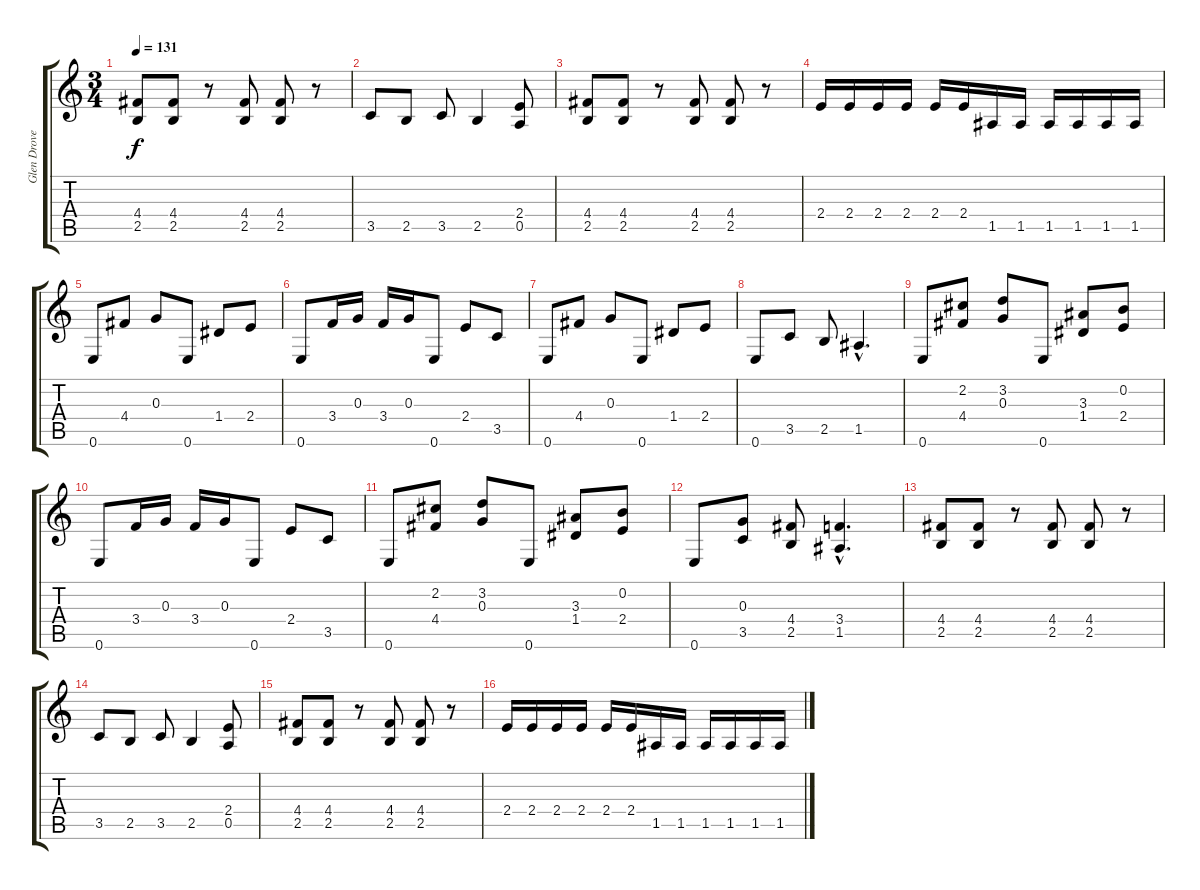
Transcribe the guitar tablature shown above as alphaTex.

\track ("Glen Drover" "Glen Drove") {instrument overdrivenguitar}
\staff {score tabs}
\tuning (E4 B3 G3 D3 A2 E2) {hide}
\ts (3 4)
\tempo 131
\clef g2
\ks c
(4.4 2.5).8{dy f} (4.4 2.5).8 r.8 (4.4 2.5).8 (4.4 2.5).8 r.8 |
3.5.8 2.5.8 3.5.8 2.5.4 (2.4 0.5).8 |
(4.4 2.5).8 (4.4 2.5).8 r.8 (4.4 2.5).8 (4.4 2.5).8 r.8 |
2.4.16 2.4.16 2.4.16 2.4.16 2.4.16 2.4.16 1.5.16 1.5.16 1.5.16 1.5.16 1.5.16 1.5.16 |
0.6.8 4.4.8 0.3.8 0.6.8 1.4.8 2.4.8 |
0.6.8 3.4.16 0.3.16 3.4.16 0.3.16 0.6.8 2.4.8 3.5.8 |
0.6.8 4.4.8 0.3.8 0.6.8 1.4.8 2.4.8 |
0.6.8 3.5.8 2.5.8 1.5{hac}.4{d} |
0.6.8 (2.2 4.4).8 (3.2 0.3).8 0.6.8 (3.3 1.4).8 (0.2 2.4).8 |
0.6.8 3.4.16 0.3.16 3.4.16 0.3.16 0.6.8 2.4.8 3.5.8 |
0.6.8 (2.2 4.4).8 (3.2 0.3).8 0.6.8 (3.3 1.4).8 (0.2 2.4).8 |
0.6.8 (0.3 3.5).8 (4.4 2.5).8 (3.4{hac} 1.5{hac}).4{d} |
(4.4 2.5).8 (4.4 2.5).8 r.8 (4.4 2.5).8 (4.4 2.5).8 r.8 |
3.5.8 2.5.8 3.5.8 2.5.4 (2.4 0.5).8 |
(4.4 2.5).8 (4.4 2.5).8 r.8 (4.4 2.5).8 (4.4 2.5).8 r.8 |
2.4.16 2.4.16 2.4.16 2.4.16 2.4.16 2.4.16 1.5.16 1.5.16 1.5.16 1.5.16 1.5.16 1.5.16
